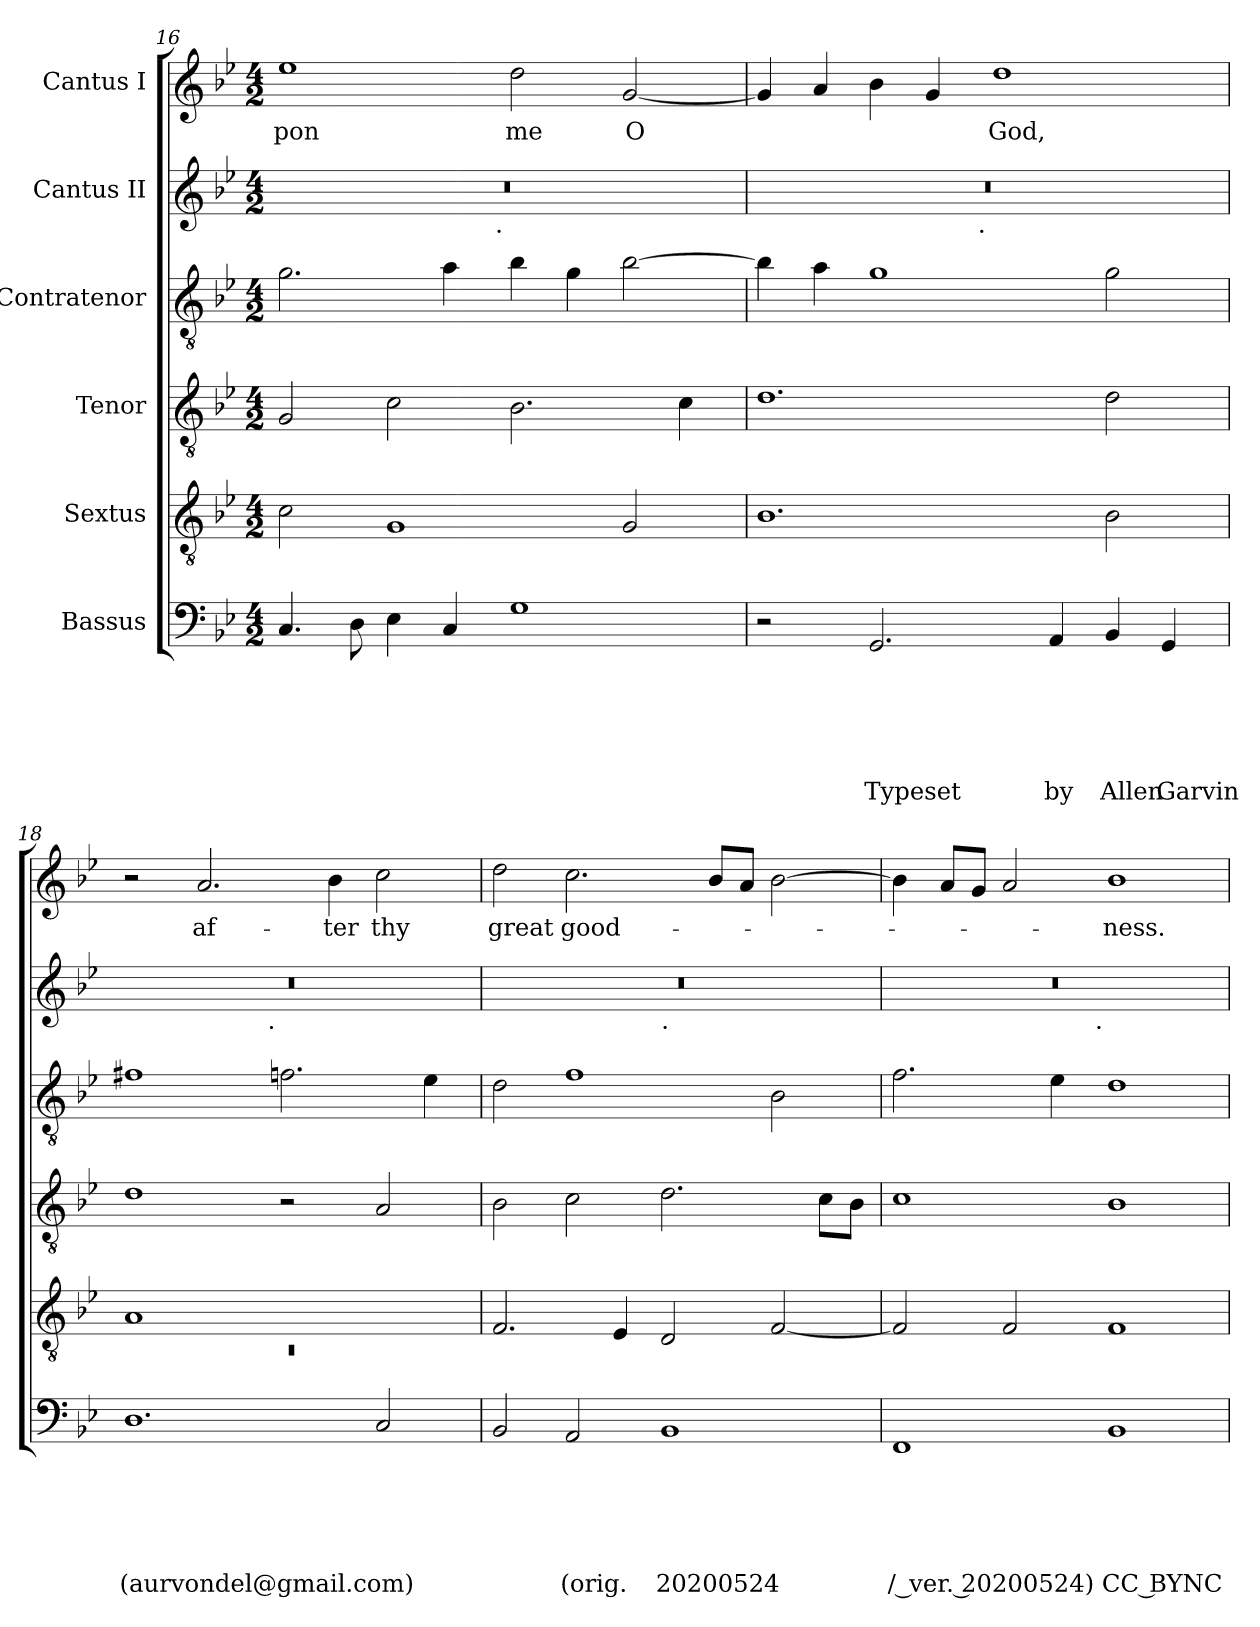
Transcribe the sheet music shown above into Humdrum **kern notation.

**kern	**text	**text	**text	**text	**text	**text	**kern	**text	**kern	**kern	**text	**kern	**kern	**text
*part6	*part6	*part6	*part6	*part6	*part6	*part6	*part5	*part5	*part4	*part3	*part3	*part2	*part1	*part1
*staff6	*staff6	*staff6	*staff6	*staff6	*staff6	*staff6	*staff5	*staff5	*staff4	*staff3	*staff3	*staff2	*staff1	*staff1
*I"Bassus	*	*	*	*	*	*	*I"Sextus	*	*I"Tenor	*I"Contratenor	*	*I"Cantus II	*I"Cantus I	*
*clefF4	*	*	*	*	*	*	*clefGv2	*	*clefGv2	*clefGv2	*	*clefG2	*clefG2	*
*k[b-e-]	*	*	*	*	*	*	*k[b-e-]	*	*k[b-e-]	*k[b-e-]	*	*k[b-e-]	*k[b-e-]	*
*B-:	*	*	*	*	*	*	*B-:	*	*B-:	*B-:	*	*B-:	*B-:	*
*M4/2	*	*	*	*	*	*	*M4/2	*	*M4/2	*M4/2	*	*M4/2	*M4/2	*
=16	=16	=16	=16	=16	=16	=16	=16	=16	=16	=16	=16	=16	=16	=16
!	!	!	!	!	!	!	!	!	!	!	!	!	!	!LO:LY:b
*	*	*	*	*	*	*	*	*	*	*	*	*^	*	*
4.C/	.	.	.	.	.	.	2c\	.	2G/	2.g\	.	0r	2ryy	1ee-	-pon
8D\	.	.	.	.	.	.	.	.	.	.	.	.	.	.	.
4E-\	.	.	.	.	.	.	1G	.	2c\	.	.	.	4...ryy	.	.
4C/	.	.	.	.	.	.	.	.	.	4a\	.	.	.	.	.
!	!	!	!	!	!	!	!	!	!	!	!	!	!LO:TX:b:t=.	!	!
.	.	.	.	.	.	.	.	.	.	.	.	.	1ryy	.	.
!	!	!	!	!	!	!	!	!	!	!	!	!	!	!	!LO:LY:b
1G	.	.	.	.	.	.	.	.	2.B-\	4b-\	.	.	.	2dd\	me
.	.	.	.	.	.	.	.	.	.	4g\	.	.	.	.	.
!	!	!	!	!	!	!	!	!	!	!	!	!	!	!	!LO:LY:b
.	.	.	.	.	.	.	2G/	.	.	[<2b-\	.	.	.	[<2g/	O
.	.	.	.	.	.	.	.	.	4c\	.	.	.	.	.	.
.	.	.	.	.	.	.	.	.	.	.	.	.	32ryy	.	.
!!LO:PB:g=z
=17	=17	=17	=17	=17	=17	=17	=17	=17	=17	=17	=17	=17	=17	=17	=17
2r	.	.	.	.	.	.	1.B-	.	1.d	4b-\]	.	0r	2ryy	4g/]	.
.	.	.	.	.	.	.	.	.	.	4a\	.	.	.	4a/	.
!	!	!	!	!	!	!LO:LY:b	!	!	!	!	!	!	!	!	!
2.GG/	.	.	.	.	.	Typeset	.	.	.	1g	.	.	4...ryy	4b-\	.
.	.	.	.	.	.	.	.	.	.	.	.	.	.	4g/	.
!	!	!	!	!	!	!	!	!	!	!	!	!	!LO:TX:b:t=.	!	!
.	.	.	.	.	.	.	.	.	.	.	.	.	1ryy	.	.
!	!	!	!	!	!	!	!	!	!	!	!	!	!	!	!LO:LY:b
.	.	.	.	.	.	.	.	.	.	.	.	.	.	1dd	God,
!	!	!	!	!	!	!LO:LY:b	!	!	!	!	!	!	!	!	!
4AA/	.	.	.	.	.	by	.	.	.	.	.	.	.	.	.
!	!	!	!	!	!	!LO:LY:b	!	!	!	!	!	!	!	!	!
4BB-/	.	.	.	.	.	Allen	2B-\	.	2d\	2g\	.	.	.	.	.
!	!	!	!	!	!	!LO:LY:b	!	!	!	!	!	!	!	!	!
4GG/	.	.	.	.	.	Garvin	.	.	.	.	.	.	.	.	.
.	.	.	.	.	.	.	.	.	.	.	.	.	32ryy	.	.
=18	=18	=18	=18	=18	=18	=18	=18	=18	=18	=18	=18	=18	=18	=18	=18
*	*	*	*	*	*	*	*^	*	*	*	*	*	*	*	*
!	!	!	!	!	!	!LO:LY:b	!	!LO:N:vis=1	!	!	!	!	!	!	!	!
1.D	.	.	.	.	.	(aurvondel@gmail.com)	1A	0rC	.	1d	1f#X	.	0r	2ryy	2r	.
!	!	!	!	!	!	!	!	!	!	!	!	!	!	!	!	!LO:LY:b
.	.	.	.	.	.	.	.	.	.	.	.	.	.	4...ryy	2.a/	af-
!	!	!	!	!	!	!	!	!	!	!	!	!	!	!LO:TX:b:t=.	!	!
.	.	.	.	.	.	.	.	.	.	.	.	.	.	1ryy	.	.
.	.	.	.	.	.	.	1ryy	.	.	2r	2.fn\	.	.	.	.	.
!	!	!	!	!	!	!	!	!	!	!	!	!	!	!	!	!LO:LY:b
.	.	.	.	.	.	.	.	.	.	.	.	.	.	.	4b-\	-ter
!	!	!	!	!	!	!	!	!	!	!	!	!	!	!	!	!LO:LY:b
2C/	.	.	.	.	.	.	.	.	.	2A/	.	.	.	.	2cc\	thy
.	.	.	.	.	.	.	.	.	.	.	4e-\	.	.	.	.	.
.	.	.	.	.	.	.	.	.	.	.	.	.	.	32ryy	.	.
=19	=19	=19	=19	=19	=19	=19	=19	=19	=19	=19	=19	=19	=19	=19	=19	=19
!	!	!	!	!	!	!	!	!	!	!	!	!	!	!	!	!LO:LY:b
*	*	*	*	*	*	*	*v	*v	*	*	*	*	*	*	*	*
2BB-/	.	.	.	.	.	.	2.F/	.	2B-\	2d\	.	0r	1ryy	2dd\	great
!	!	!	!	!	!	!LO:LY:b	!	!	!	!	!	!	!	!	!LO:LY:b
2AA/	.	.	.	.	.	(orig.	.	.	2c\	1f	.	.	.	2.cc\	good-
.	.	.	.	.	.	.	4E-/	.	.	.	.	.	.	.	.
!	!	!	!	!	!	!	!	!	!	!	!	!	!LO:TX:b:t=.	!	!
!	!	!	!	!	!	!LO:LY:b	!	!	!	!	!	!	!	!	!
1BB-	.	.	.	.	.	2020­05­24	2D/	.	2.d\	.	.	.	1ryy	.	.
.	.	.	.	.	.	.	.	.	.	.	.	.	.	8b-/L	.
.	.	.	.	.	.	.	.	.	.	.	.	.	.	8a/J	.
.	.	.	.	.	.	.	[<2F/	.	.	2B-\	.	.	.	[>2b-\	.
.	.	.	.	.	.	.	.	.	8c\L	.	.	.	.	.	.
.	.	.	.	.	.	.	.	.	8B-\J	.	.	.	.	.	.
=20	=20	=20	=20	=20	=20	=20	=20	=20	=20	=20	=20	=20	=20	=20	=20
!	!	!	!	!	!	!LO:LY:b:rj	!	!	!	!	!	!	!	!	!
1FF	.	.	.	.	.	/ ver. 2020­05­24)	2F/]	.	1c	2.f\	.	0r	2ryy	4b-\]	.
.	.	.	.	.	.	.	.	.	.	.	.	.	.	8a/L	.
.	.	.	.	.	.	.	.	.	.	.	.	.	.	8g/J	.
.	.	.	.	.	.	.	2F/	.	.	.	.	.	4...ryy	2a/	.
.	.	.	.	.	.	.	.	.	.	4e-\	.	.	.	.	.
!	!	!	!	!	!	!	!	!	!	!	!	!	!LO:TX:b:t=.	!	!
.	.	.	.	.	.	.	.	.	.	.	.	.	1ryy	.	.
!	!	!	!	!	!	!LO:LY:b	!	!	!	!	!	!	!	!	!LO:LY:b
1BB-	.	.	.	.	.	CC BY­NC	1F	.	1B-	1d	.	.	.	1b-	-ness.
.	.	.	.	.	.	.	.	.	.	.	.	.	32ryy	.	.
*	*	*	*	*	*	*	*	*	*	*	*	*v	*v	*	*
=	=	=	=	=	=	=	=	=	=	=	=	=	=	=
*-	*-	*-	*-	*-	*-	*-	*-	*-	*-	*-	*-	*-	*-	*-
